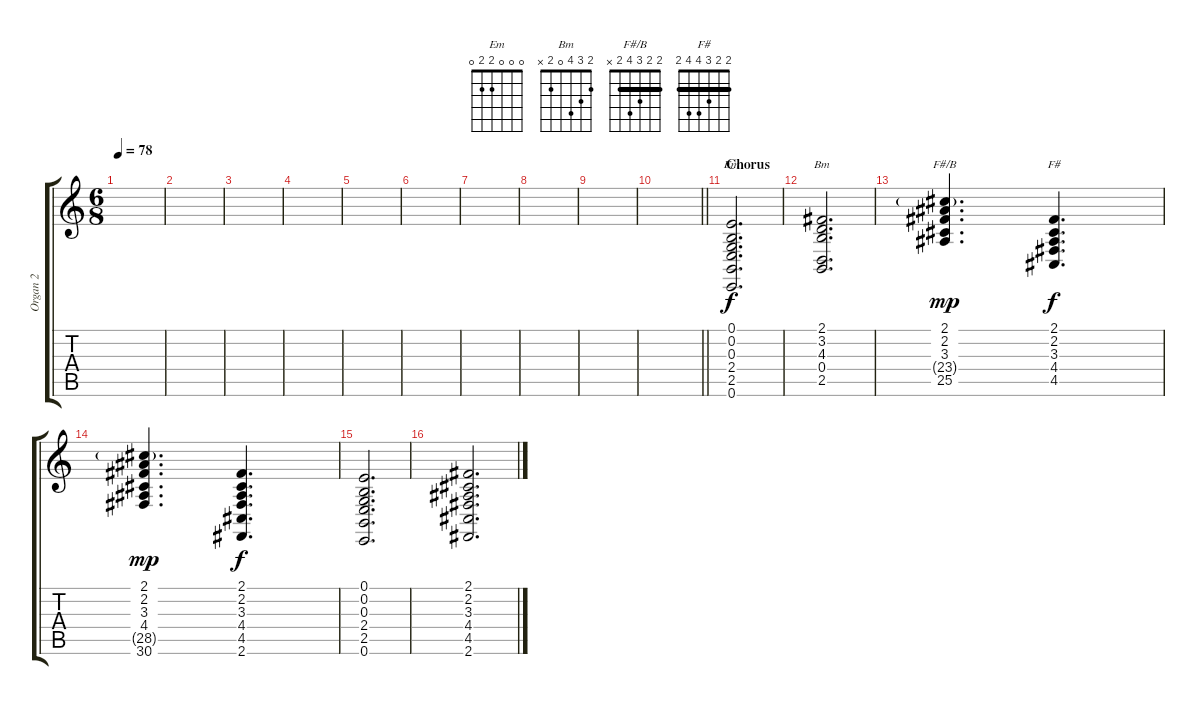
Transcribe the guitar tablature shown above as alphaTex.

\track ("Organ 2" "Organ 2") {instrument drawbarorgan}
\staff {score tabs}
\tuning (E4 B3 G3 D3 A2 E2) {hide}
\chord ("Em" 0 0 0 2 2 0)
\chord ("Bm" 2 3 4 0 2 x)
\chord ("F#/B" 2 2 3 4 2 x) {barre 2}
\chord ("F#" 2 2 3 4 4 2) {barre 2}
\ts (6 8)
\tempo 78
\clef g2
\ks c
|
|
|
|
|
|
|
|
|
\barLineRight lightlight
|
\section ("" "Chorus")
(0.1 0.2 0.3 2.4 2.5 0.6).2{d ch "Em"} |
(2.1 3.2 4.3 0.4 2.5).2{d ch "Bm"} |
(2.1 2.2 3.3 23.4{g} 25.5).4{d ch "F#/B" dy mp} (2.1 2.2 3.3 4.4 4.5).4{d ch "F#" dy f} |
(2.1 2.2 3.3 4.4 28.5{g} 30.6).4{d dy mp} (2.1 2.2 3.3 4.4 4.5 2.6).4{d dy f} |
(0.1 0.2 0.3 2.4 2.5 0.6).2{d} |
(2.1 2.2 3.3 4.4 4.5 2.6).2{d}
